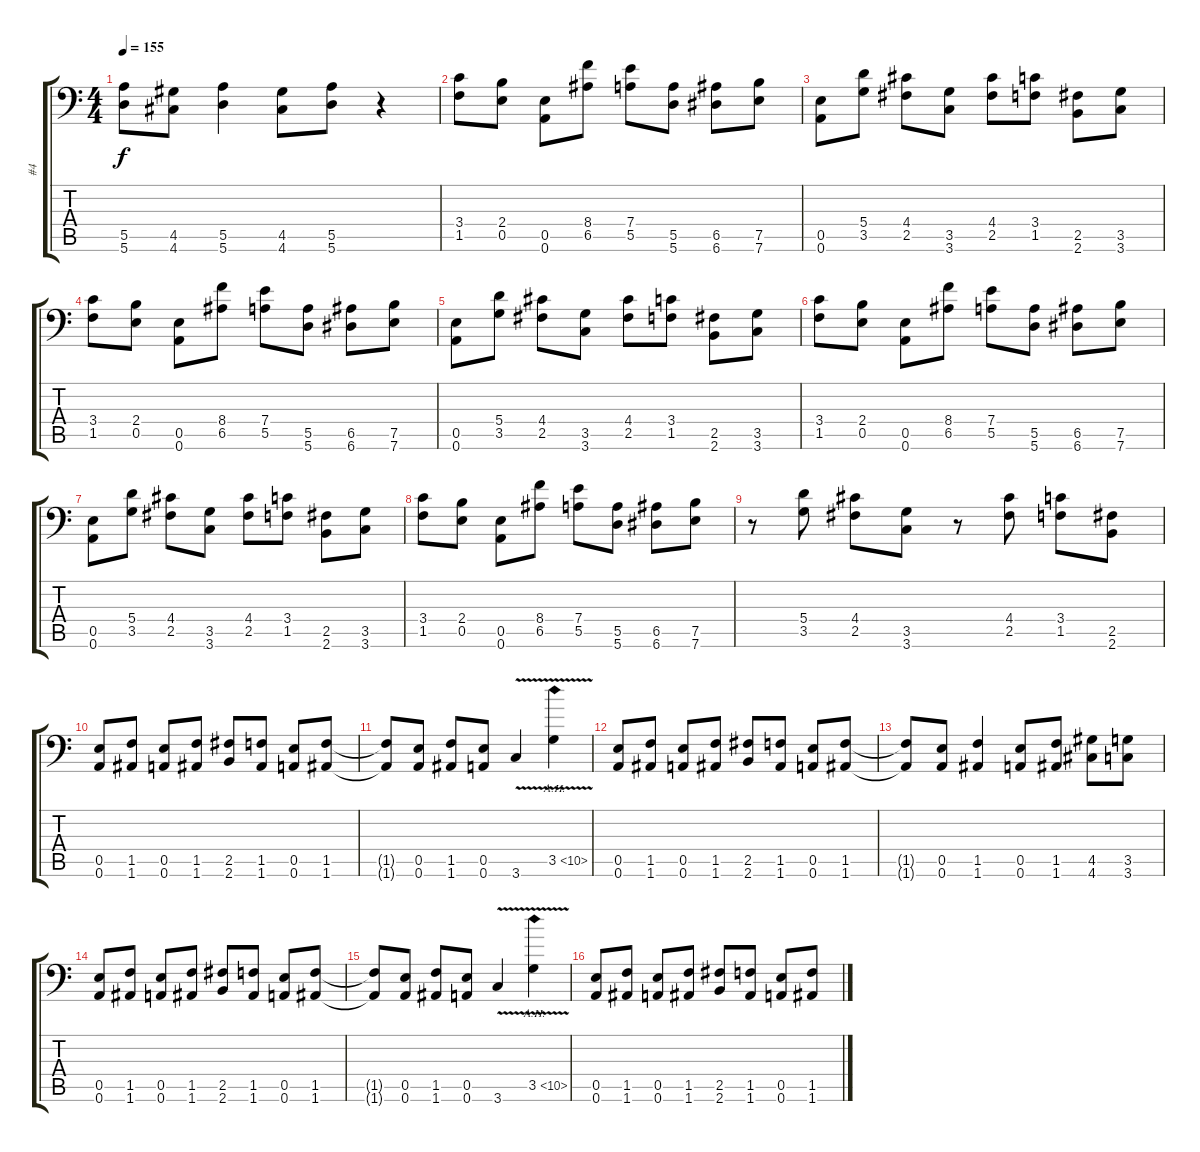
\track ("#4" "#4") {instrument distortionguitar}
\staff {score tabs}
\tuning (B3 Gb3 D3 A2 E2 A1) {hide}
\ts (4 4)
\tempo 155
\clef f4
\ks c
(5.5{t} 5.6{t}).8{dy f} (4.5 4.6).8 (5.5 5.6).4 (4.5 4.6).8 (5.5 5.6).8 r.4 |
\section ("" " ")
(3.4 1.5).8 (2.4 0.5).8 (0.5 0.6).8 (8.4 6.5).8 (7.4 5.5).8 (5.5 5.6).8 (6.5 6.6).8 (7.5 7.6).8 |
(0.5 0.6).8 (5.4 3.5).8 (4.4 2.5).8 (3.5 3.6).8 (4.4 2.5).8 (3.4 1.5).8 (2.5 2.6).8 (3.5 3.6).8 |
(3.4 1.5).8 (2.4 0.5).8 (0.5 0.6).8 (8.4 6.5).8 (7.4 5.5).8 (5.5 5.6).8 (6.5 6.6).8 (7.5 7.6).8 |
(0.5 0.6).8 (5.4 3.5).8 (4.4 2.5).8 (3.5 3.6).8 (4.4 2.5).8 (3.4 1.5).8 (2.5 2.6).8 (3.5 3.6).8 |
(3.4 1.5).8 (2.4 0.5).8 (0.5 0.6).8 (8.4 6.5).8 (7.4 5.5).8 (5.5 5.6).8 (6.5 6.6).8 (7.5 7.6).8 |
(0.5 0.6).8 (5.4 3.5).8 (4.4 2.5).8 (3.5 3.6).8 (4.4 2.5).8 (3.4 1.5).8 (2.5 2.6).8 (3.5 3.6).8 |
(3.4 1.5).8 (2.4 0.5).8 (0.5 0.6).8 (8.4 6.5).8 (7.4 5.5).8 (5.5 5.6).8 (6.5 6.6).8 (7.5 7.6).8 |
r.8 (5.4 3.5).8 (4.4 2.5).8 (3.5 3.6).8 r.8 (4.4 2.5).8 (3.4 1.5).8 (2.5 2.6).8 |
\section ("" " ")
(0.5 0.6).8 (1.5 1.6).8 (0.5 0.6).8 (1.5 1.6).8 (2.5 2.6).8 (1.5 1.6).8 (0.5 0.6).8 (1.5 1.6).8 |
(1.5{t} 1.6{t}).8 (0.5 0.6).8 (1.5 1.6).8 (0.5 0.6).8 3.6{v}.4 3.5{ah 7 v}.4 |
(0.5 0.6).8 (1.5 1.6).8 (0.5 0.6).8 (1.5 1.6).8 (2.5 2.6).8 (1.5 1.6).8 (0.5 0.6).8 (1.5 1.6).8 |
(1.5{t} 1.6{t}).8 (0.5 0.6).8 (1.5 1.6).4 (0.5 0.6).8 (1.5 1.6).8 (4.5 4.6).8 (3.5 3.6).8 |
(0.5 0.6).8 (1.5 1.6).8 (0.5 0.6).8 (1.5 1.6).8 (2.5 2.6).8 (1.5 1.6).8 (0.5 0.6).8 (1.5 1.6).8 |
(1.5{t} 1.6{t}).8 (0.5 0.6).8 (1.5 1.6).8 (0.5 0.6).8 3.6{v}.4 3.5{ah 7 v}.4 |
(0.5 0.6).8 (1.5 1.6).8 (0.5 0.6).8 (1.5 1.6).8 (2.5 2.6).8 (1.5 1.6).8 (0.5 0.6).8 (1.5 1.6).8
